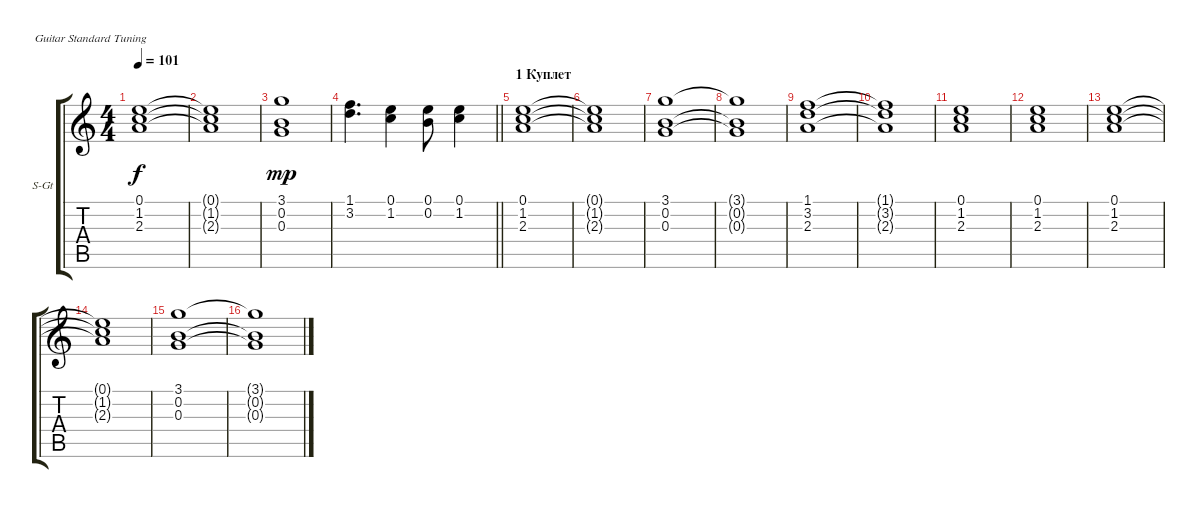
\bracketExtendMode groupsimilarinstruments
\firstSystemTrackNameOrientation horizontal
\otherSystemsTrackNameOrientation horizontal
\track ("Синтезатор" "S-Gt") {instrument synthstrings1}
\staff {score tabs}
\tuning (E4 B3 G3 D3 A2 E2)
\displaytranspose 12
\ts (4 4)
\tempo 101
\clef g2
\ks c
(0.1 1.2 2.3).1{dy f} |
(0.1{t} 1.2{t} 2.3{t}).1 |
(3.1 0.2 0.3).1{dy mp} |
\barLineRight lightlight
(1.1 3.2).4{d} (0.1 1.2).4 (0.1 0.2).8 (0.1 1.2).4 |
\section ("" "1 Куплет")
(0.1 1.2 2.3).1 |
(0.1{t} 1.2{t} 2.3{t}).1 |
(3.1 0.2 0.3).1 |
(3.1{t} 0.2{t} 0.3{t}).1 |
(1.1 3.2 2.3).1 |
(1.1{t} 3.2{t} 2.3{t}).1 |
(0.1 1.2 2.3).1 |
(0.1 1.2 2.3).1 |
(0.1 1.2 2.3).1 |
(0.1{t} 1.2{t} 2.3{t}).1 |
(3.1 0.2 0.3).1 |
(3.1{t} 0.2{t} 0.3{t}).1
